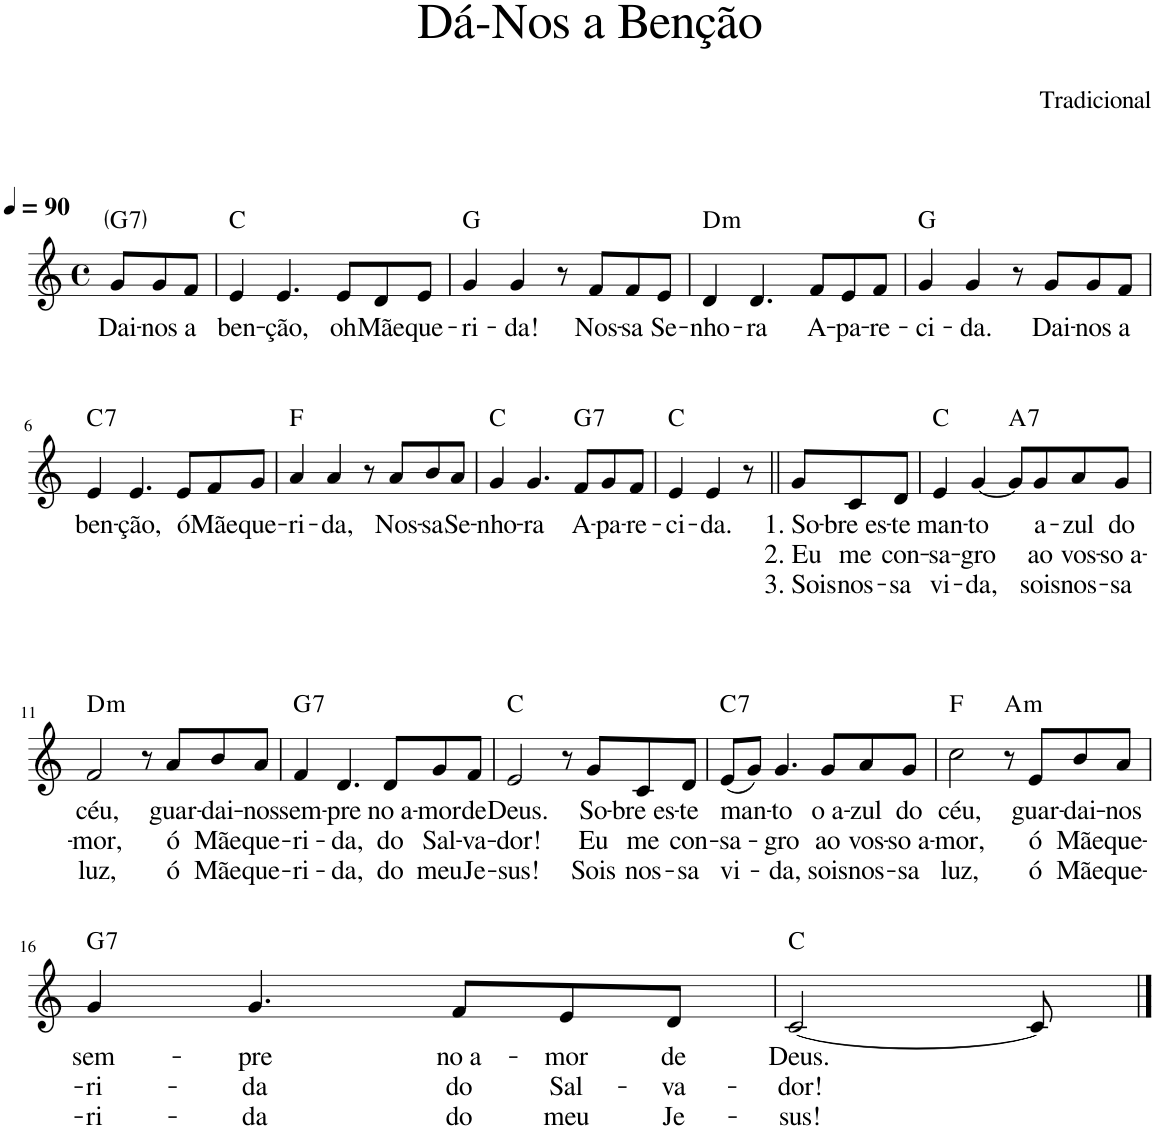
**kern	**text	**text	**text	**harte
*part1	*part1	*part1	*part1	*part1
*staff1	*staff1	*staff1	*staff1	*
*I"Voz	*	*	*	*
*I'Vo.	*	*	*	*
*clefG2	*	*	*	*
*k[]	*	*	*	*
*M4/4	*	*	*	*
*met(c)	*	*	*	*
*MM90	*	*	*	*
=1	=1	=1	=1	=1
!	!LO:LY:b	!	!	!LO:H:kt=7
8g/L	Dai-	.	.	G:7
!	!LO:LY:b	!	!	!
8g/	-nos	.	.	.
!	!LO:LY:b	!	!	!
8f/J	a	.	.	.
=2	=2	=2	=2	=2
!	!LO:LY:b	!	!	!
4e/	ben-	.	.	C:maj
!	!LO:LY:b	!	!	!
4.e/	-ção,	.	.	.
!	!LO:LY:b	!	!	!
8e/L	oh	.	.	.
!	!LO:LY:b	!	!	!
8d/	Mãe	.	.	.
!	!LO:LY:b	!	!	!
8e/J	que-	.	.	.
=3	=3	=3	=3	=3
!	!LO:LY:b	!	!	!
4g/	-ri-	.	.	G:maj
!	!LO:LY:b	!	!	!
4g/	-da!	.	.	.
8r	.	.	.	.
!	!LO:LY:b	!	!	!
8f/L	Nos-	.	.	.
!	!LO:LY:b	!	!	!
8f/	-sa	.	.	.
!	!LO:LY:b	!	!	!
8e/J	Se-	.	.	.
=4	=4	=4	=4	=4
!	!LO:LY:b	!	!	!LO:H:kt=m
4d/	-nho-	.	.	D:min
!	!LO:LY:b	!	!	!
4.d/	-ra	.	.	.
!	!LO:LY:b	!	!	!
8f/L	A-	.	.	.
!	!LO:LY:b	!	!	!
8e/	-pa-	.	.	.
!	!LO:LY:b	!	!	!
8f/J	-re-	.	.	.
=5	=5	=5	=5	=5
!	!LO:LY:b	!	!	!
4g/	-ci-	.	.	G:maj
!	!LO:LY:b	!	!	!
4g/	-da.	.	.	.
8r	.	.	.	.
!	!LO:LY:b	!	!	!
8g/L	Dai-	.	.	.
!	!LO:LY:b	!	!	!
8g/	-nos	.	.	.
!	!LO:LY:b	!	!	!
8f/J	a	.	.	.
!!LO:LB:g=z
=6	=6	=6	=6	=6
!	!LO:LY:b	!	!	!LO:H:kt=7
4e/	ben-	.	.	C:7
!	!LO:LY:b	!	!	!
4.e/	-ção,	.	.	.
!	!LO:LY:b	!	!	!
8e/L	ó	.	.	.
!	!LO:LY:b	!	!	!
8f/	Mãe	.	.	.
!	!LO:LY:b	!	!	!
8g/J	que-	.	.	.
=7	=7	=7	=7	=7
!	!LO:LY:b	!	!	!
4a/	-ri-	.	.	F:maj
!	!LO:LY:b	!	!	!
4a/	-da,	.	.	.
8r	.	.	.	.
!	!LO:LY:b	!	!	!
8a/L	Nos-	.	.	.
!	!LO:LY:b	!	!	!
8bn/	-sa	.	.	.
!	!LO:LY:b	!	!	!
8a/J	Se-	.	.	.
=8	=8	=8	=8	=8
!	!LO:LY:b	!	!	!
4g/	-nho-	.	.	C:maj
!	!LO:LY:b	!	!	!
4.g/	-ra	.	.	.
!	!LO:LY:b	!	!	!LO:H:kt=7
8f/L	A-	.	.	G:7
!	!LO:LY:b	!	!	!
8g/	-pa-	.	.	.
!	!LO:LY:b	!	!	!
8f/J	-re-	.	.	.
=9	=9	=9	=9	=9
!	!LO:LY:b	!	!	!
4e/	-ci-	.	.	C:maj
!	!LO:LY:b	!	!	!
4e/	-da.	.	.	.
8r	.	.	.	.
!	!LO:LY:b	!LO:LY:b	!LO:LY:b	!
8g/L	1. So-	2. Eu	3. Sois	.
!	!LO:LY:b	!LO:LY:b	!LO:LY:b	!
8c/	-bre es-	me	nos-	.
!	!LO:LY:b	!LO:LY:b	!LO:LY:b	!
8d/J	-te	con-	-sa	.
=10	=10	=10	=10	=10
!	!LO:LY:b	!LO:LY:b	!LO:LY:b	!
4e/	man-	-sa-	vi-	C:maj
!	!LO:LY:b	!LO:LY:b	!LO:LY:b	!
[4g/	-to	-gro	-da,	.
!	!	!	!	!LO:H:kt=7
8g/L]	.	.	.	A:7
!	!LO:LY:b	!LO:LY:b	!LO:LY:b	!
8g/	a-	ao	sois	.
!	!LO:LY:b	!LO:LY:b	!LO:LY:b	!
8a/	-zul	vos-	nos-	.
!	!LO:LY:b	!LO:LY:b	!LO:LY:b	!
8g/J	do	-so a-	-sa	.
!!LO:LB:g=z
=11	=11	=11	=11	=11
!	!LO:LY:b	!LO:LY:b	!LO:LY:b	!LO:H:kt=m
2f/	céu,	-mor,	luz,	D:min
8r	.	.	.	.
!	!LO:LY:b	!LO:LY:b	!LO:LY:b	!
8a/L	guar-	ó	ó	.
!	!LO:LY:b	!LO:LY:b	!LO:LY:b	!
8b/	-dai-	Mãe	Mãe	.
!	!LO:LY:b	!LO:LY:b	!LO:LY:b	!
8a/J	-nos	que-	que-	.
=12	=12	=12	=12	=12
!	!LO:LY:b	!LO:LY:b	!LO:LY:b	!LO:H:kt=7
4f/	sem-	-ri-	-ri-	G:7
!	!LO:LY:b	!LO:LY:b	!LO:LY:b	!
4.d/	-pre	-da,	-da,	.
!	!LO:LY:b	!LO:LY:b	!LO:LY:b	!
8d/L	no a-	do	do	.
!	!LO:LY:b	!LO:LY:b	!LO:LY:b	!
8g/	-mor	Sal-	meu	.
!	!LO:LY:b	!LO:LY:b	!LO:LY:b	!
8f/J	de	-va-	Je-	.
=13	=13	=13	=13	=13
!	!LO:LY:b	!LO:LY:b	!LO:LY:b	!
2e/	Deus.	-dor!	-sus!	C:maj
8r	.	.	.	.
!	!LO:LY:b	!LO:LY:b	!LO:LY:b	!
8g/L	So-	Eu	Sois	.
!	!LO:LY:b	!LO:LY:b	!LO:LY:b	!
8c/	-bre es-	me	nos-	.
!	!LO:LY:b	!LO:LY:b	!LO:LY:b	!
8d/J	-te	con-	-sa	.
=14	=14	=14	=14	=14
!	!LO:LY:b	!LO:LY:b	!LO:LY:b	!LO:H:kt=7
(8e/L	man-	-sa-	vi-	C:7
8g/J)	.	.	.	.
!	!LO:LY:b	!LO:LY:b	!LO:LY:b	!
4.g/	-to	-gro	-da,	.
!	!LO:LY:b	!LO:LY:b	!LO:LY:b	!
8g/L	o a-	ao	sois	.
!	!LO:LY:b	!LO:LY:b	!LO:LY:b	!
8a/	-zul	vos-	nos-	.
!	!LO:LY:b	!LO:LY:b	!LO:LY:b	!
8g/J	do	-so a-	-sa	.
=15	=15	=15	=15	=15
!	!LO:LY:b	!LO:LY:b	!LO:LY:b	!
2cc\	céu,	-mor,	luz,	F:maj
!	!	!	!	!LO:H:kt=m
8r	.	.	.	A:min
!	!LO:LY:b	!LO:LY:b	!LO:LY:b	!
8e/L	guar-	ó	ó	.
!	!LO:LY:b	!LO:LY:b	!LO:LY:b	!
8bn/	-dai-	Mãe	Mãe	.
!	!LO:LY:b	!LO:LY:b	!LO:LY:b	!
8a/J	-nos	que-	que-	.
!!LO:LB:g=z
=16	=16	=16	=16	=16
!	!LO:LY:b	!LO:LY:b	!LO:LY:b	!LO:H:kt=7
4g/	sem-	-ri-	-ri-	G:7
!	!LO:LY:b	!LO:LY:b	!LO:LY:b	!
4.g/	-pre	-da	-da	.
!	!LO:LY:b	!LO:LY:b	!LO:LY:b	!
8f/L	no a-	do	do	.
!	!LO:LY:b	!LO:LY:b	!LO:LY:b	!
8e/	-mor	Sal-	meu	.
!	!LO:LY:b	!LO:LY:b	!LO:LY:b	!
8d/J	de	-va-	Je-	.
=17	=17	=17	=17	=17
!	!LO:LY:b	!LO:LY:b	!LO:LY:b	!
[2c/	Deus.	-dor!	-sus!	C:maj
8c/]	.	.	.	.
==	==	==	==	==
*-	*-	*-	*-	*-
